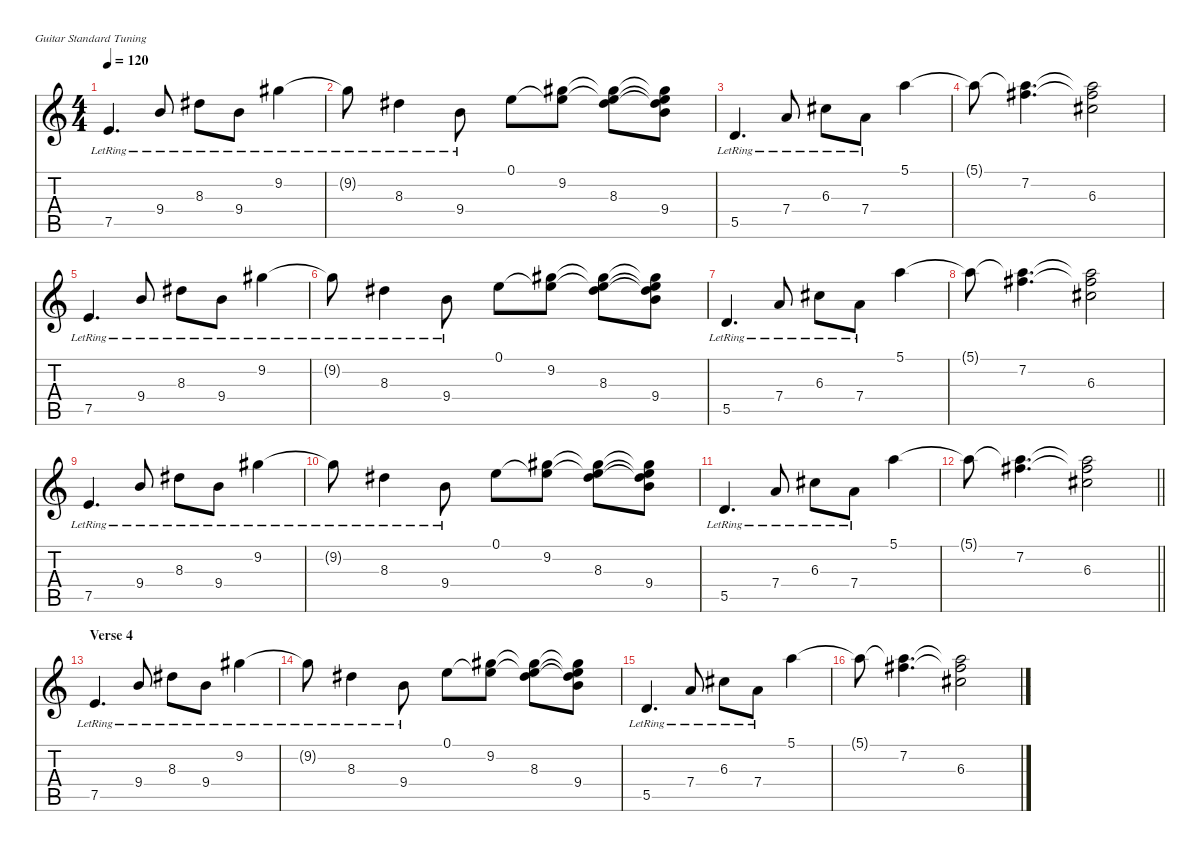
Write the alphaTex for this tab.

\defaultSystemsLayout 4
\hideDynamics
\bracketExtendMode nobrackets
\singleTrackTrackNamePolicy hidden
\multiTrackTrackNamePolicy hidden
\firstSystemTrackNameMode fullname
\firstSystemTrackNameOrientation horizontal
\otherSystemsTrackNameOrientation horizontal
\track ("Fredrik Akesson - Acoustic Guitar 1" "s.guit.") {instrument acousticguitarsteel}
\staff {score tabs}
\tuning (E4 B3 G3 D3 A2 E2)
\ts (4 4)
\tempo 120
\clef g2
\ks c
7.5{lr}.4{d dy f beam Up} 9.4{lr}.8{dy mp beam Up} 8.3{lr acc #}.8{dy mf beam Down} 9.4{lr}.8{dy mp beam Down} 9.2{lr acc #}.4{dy f beam Down} |
9.2{lr t acc #}.8{beam Down} 8.3{lr acc #}.4{dy mf beam Down} 9.4{lr}.8{dy mp beam Down} 0.1.8{dy f beam Down} (0.1{t} 9.2{acc #}).8{beam Down} (0.1{t} 9.2{t acc #} 8.3{acc #}).8{beam Down} (0.1{t} 9.2{t acc #} 8.3{t acc #} 9.4).8{beam Down} |
5.5{lr}.4{d beam Up} 7.4{lr}.8{dy mp beam Up} 6.3{lr acc #}.8{dy mf beam Down} 7.4{lr}.8{dy mp beam Down} 5.1.4{dy f beam Down} |
5.1{t}.8{beam Down} (5.1{t} 7.2{acc #}).4{d beam Down} (5.1{t} 7.2{t acc #} 6.3{acc #}).2{beam Down} |
7.5{lr}.4{d beam Up} 9.4{lr}.8{dy mp beam Up} 8.3{lr acc #}.8{dy mf beam Down} 9.4{lr}.8{dy mp beam Down} 9.2{lr acc #}.4{dy f beam Down} |
9.2{lr t acc #}.8{beam Down} 8.3{lr acc #}.4{dy mf beam Down} 9.4{lr}.8{dy mp beam Down} 0.1.8{dy f beam Down} (0.1{t} 9.2{acc #}).8{beam Down} (0.1{t} 9.2{t acc #} 8.3{acc #}).8{beam Down} (0.1{t} 9.2{t acc #} 8.3{t acc #} 9.4).8{beam Down} |
5.5{lr}.4{d beam Up} 7.4{lr}.8{dy mp beam Up} 6.3{lr acc #}.8{dy mf beam Down} 7.4{lr}.8{dy mp beam Down} 5.1.4{dy f beam Down} |
5.1{t}.8{beam Down} (5.1{t} 7.2{acc #}).4{d beam Down} (5.1{t} 7.2{t acc #} 6.3{acc #}).2{beam Down} |
7.5{lr}.4{d beam Up} 9.4{lr}.8{dy mp beam Up} 8.3{lr acc #}.8{dy mf beam Down} 9.4{lr}.8{dy mp beam Down} 9.2{lr acc #}.4{dy f beam Down} |
9.2{lr t acc #}.8{beam Down} 8.3{lr acc #}.4{dy mf beam Down} 9.4{lr}.8{dy mp beam Down} 0.1.8{dy f beam Down} (0.1{t} 9.2{acc #}).8{beam Down} (0.1{t} 9.2{t acc #} 8.3{acc #}).8{beam Down} (0.1{t} 9.2{t acc #} 8.3{t acc #} 9.4).8{beam Down} |
5.5{lr}.4{d beam Up} 7.4{lr}.8{dy mp beam Up} 6.3{lr acc #}.8{dy mf beam Down} 7.4{lr}.8{dy mp beam Down} 5.1.4{dy f beam Down} |
\barLineRight lightlight
5.1{t}.8{beam Down} (5.1{t} 7.2{acc #}).4{d beam Down} (5.1{t} 7.2{t acc #} 6.3{acc #}).2{beam Down} |
\section ("" "Verse 4")
7.5{lr}.4{d beam Up} 9.4{lr}.8{dy mp beam Up} 8.3{lr acc #}.8{dy mf beam Down} 9.4{lr}.8{dy mp beam Down} 9.2{lr acc #}.4{dy f beam Down} |
9.2{lr t acc #}.8{beam Down} 8.3{lr acc #}.4{dy mf beam Down} 9.4{lr}.8{dy mp beam Down} 0.1.8{dy f beam Down} (0.1{t} 9.2{acc #}).8{beam Down} (0.1{t} 9.2{t acc #} 8.3{acc #}).8{beam Down} (0.1{t} 9.2{t acc #} 8.3{t acc #} 9.4).8{beam Down} |
5.5{lr}.4{d beam Up} 7.4{lr}.8{dy mp beam Up} 6.3{lr acc #}.8{dy mf beam Down} 7.4{lr}.8{dy mp beam Down} 5.1.4{dy f beam Down} |
5.1{t}.8{beam Down} (5.1{t} 7.2{acc #}).4{d beam Down} (5.1{t} 7.2{t acc #} 6.3{acc #}).2{beam Down}
